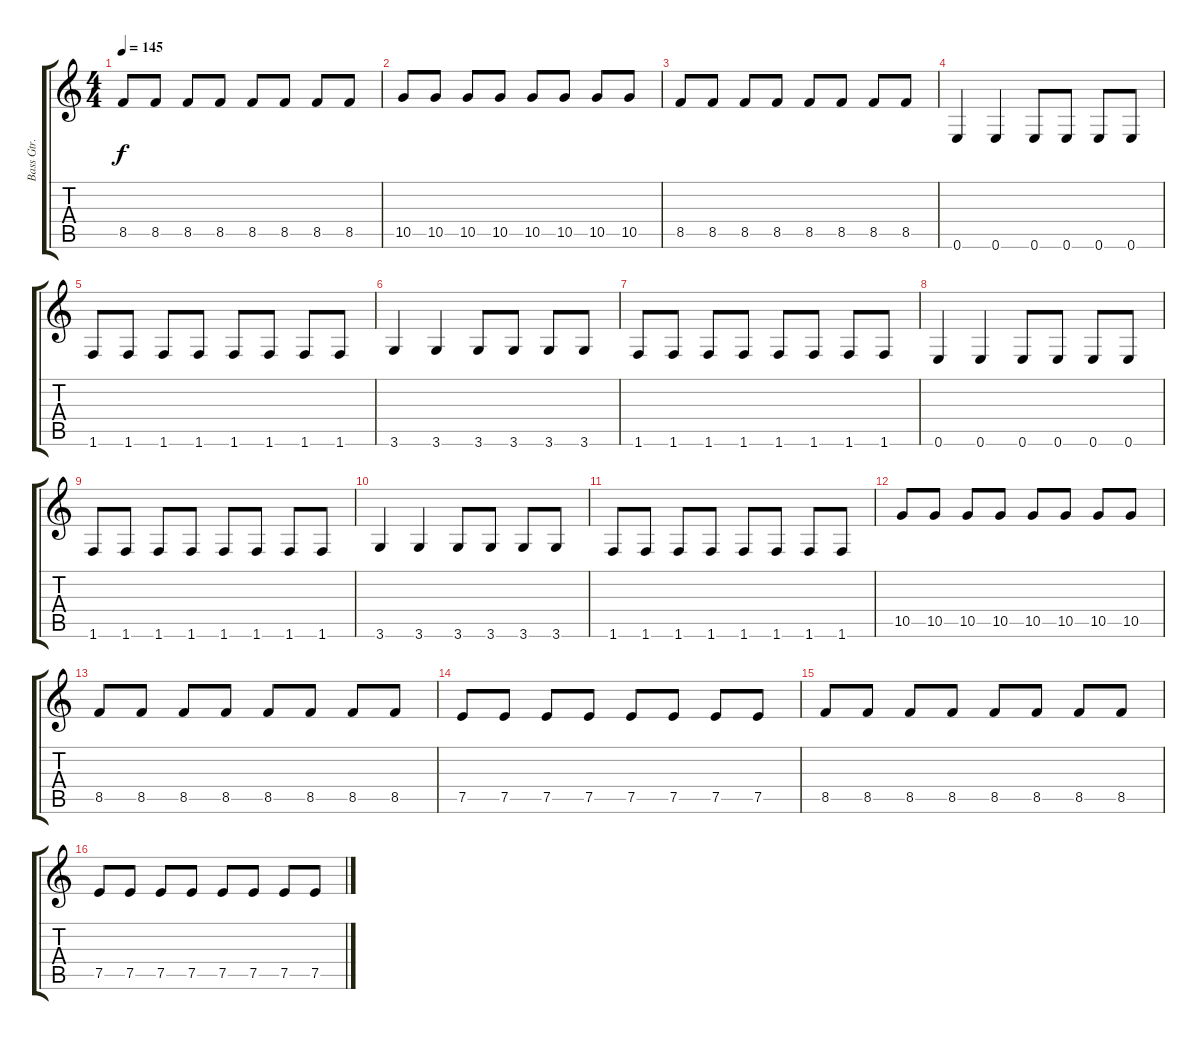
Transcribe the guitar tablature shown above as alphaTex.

\track ("Bass Gtr." "Bass Gtr.") {instrument electricbasspick}
\staff {score tabs}
\tuning (E4 B3 G3 D3 A2 E2) {hide}
\ts (4 4)
\tempo 145
\clef g2
\ks c
8.5.8{dy f} 8.5.8 8.5.8 8.5.8 8.5.8 8.5.8 8.5.8 8.5.8 |
10.5.8 10.5.8 10.5.8 10.5.8 10.5.8 10.5.8 10.5.8 10.5.8 |
8.5.8 8.5.8 8.5.8 8.5.8 8.5.8 8.5.8 8.5.8 8.5.8 |
0.6.4 0.6.4 0.6.8 0.6.8 0.6.8 0.6.8 |
1.6.8 1.6.8 1.6.8 1.6.8 1.6.8 1.6.8 1.6.8 1.6.8 |
3.6.4 3.6.4 3.6.8 3.6.8 3.6.8 3.6.8 |
1.6.8 1.6.8 1.6.8 1.6.8 1.6.8 1.6.8 1.6.8 1.6.8 |
0.6.4 0.6.4 0.6.8 0.6.8 0.6.8 0.6.8 |
1.6.8 1.6.8 1.6.8 1.6.8 1.6.8 1.6.8 1.6.8 1.6.8 |
3.6.4 3.6.4 3.6.8 3.6.8 3.6.8 3.6.8 |
1.6.8 1.6.8 1.6.8 1.6.8 1.6.8 1.6.8 1.6.8 1.6.8 |
10.5.8 10.5.8 10.5.8 10.5.8 10.5.8 10.5.8 10.5.8 10.5.8 |
8.5.8 8.5.8 8.5.8 8.5.8 8.5.8 8.5.8 8.5.8 8.5.8 |
7.5.8 7.5.8 7.5.8 7.5.8 7.5.8 7.5.8 7.5.8 7.5.8 |
8.5.8 8.5.8 8.5.8 8.5.8 8.5.8 8.5.8 8.5.8 8.5.8 |
7.5.8 7.5.8 7.5.8 7.5.8 7.5.8 7.5.8 7.5.8 7.5.8
